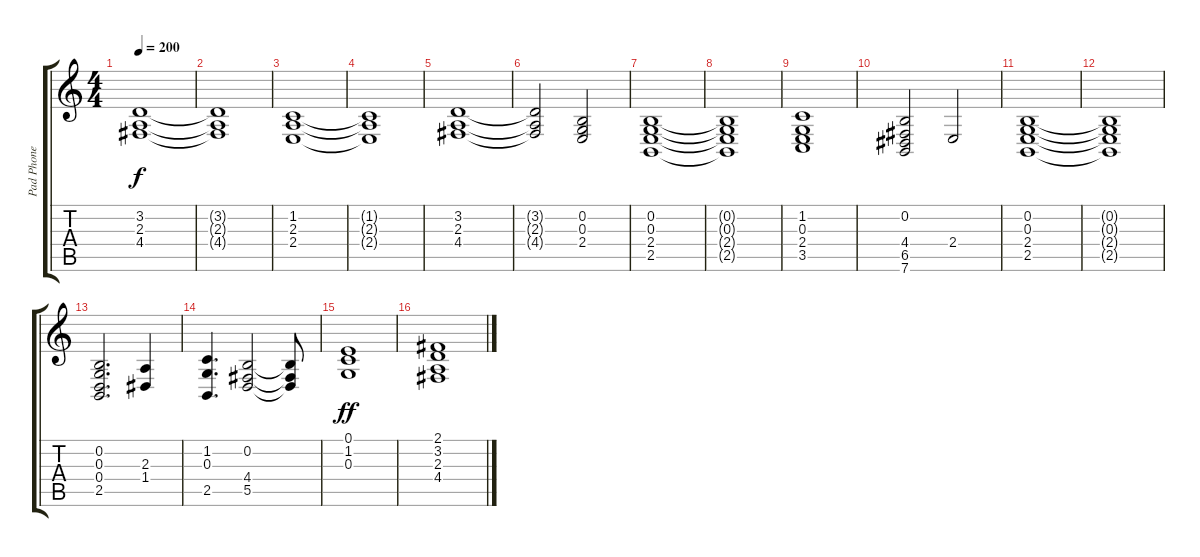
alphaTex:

\track ("Pad Phone" "Pad Phone") {instrument pad2warm}
\staff {score tabs}
\tuning (E4 B3 G3 D3 A2 E2) {hide}
\ts (4 4)
\tempo 200
\clef g2
\ks c
(3.2 2.3 4.4).1{dy f} |
(3.2{t} 2.3{t} 4.4{t}).1 |
(1.2 2.3 2.4).1 |
(1.2{t} 2.3{t} 2.4{t}).1 |
(3.2 2.3 4.4).1 |
(3.2{t} 2.3{t} 4.4{t}).2 (0.2 0.3 2.4).2 |
(0.2 0.3 2.4 2.5).1 |
(0.2{t} 0.3{t} 2.4{t} 2.5{t}).1 |
(1.2 0.3 2.4 3.5).1 |
(0.2 4.4 6.5 7.6).2 2.4.2 |
(0.2 0.3 2.4 2.5).1 |
(0.2{t} 0.3{t} 2.4{t} 2.5{t}).1 |
(0.2 0.3 0.4 2.5).2{d} (2.3 1.4).4 |
(1.2 0.3 2.5).4{d} (0.2 4.4 5.5).2 (0.2{t} 4.4{t} 5.5{t}).8 |
(0.1 1.2 0.3).1{dy ff} |
(2.1 3.2 2.3 4.4).1
